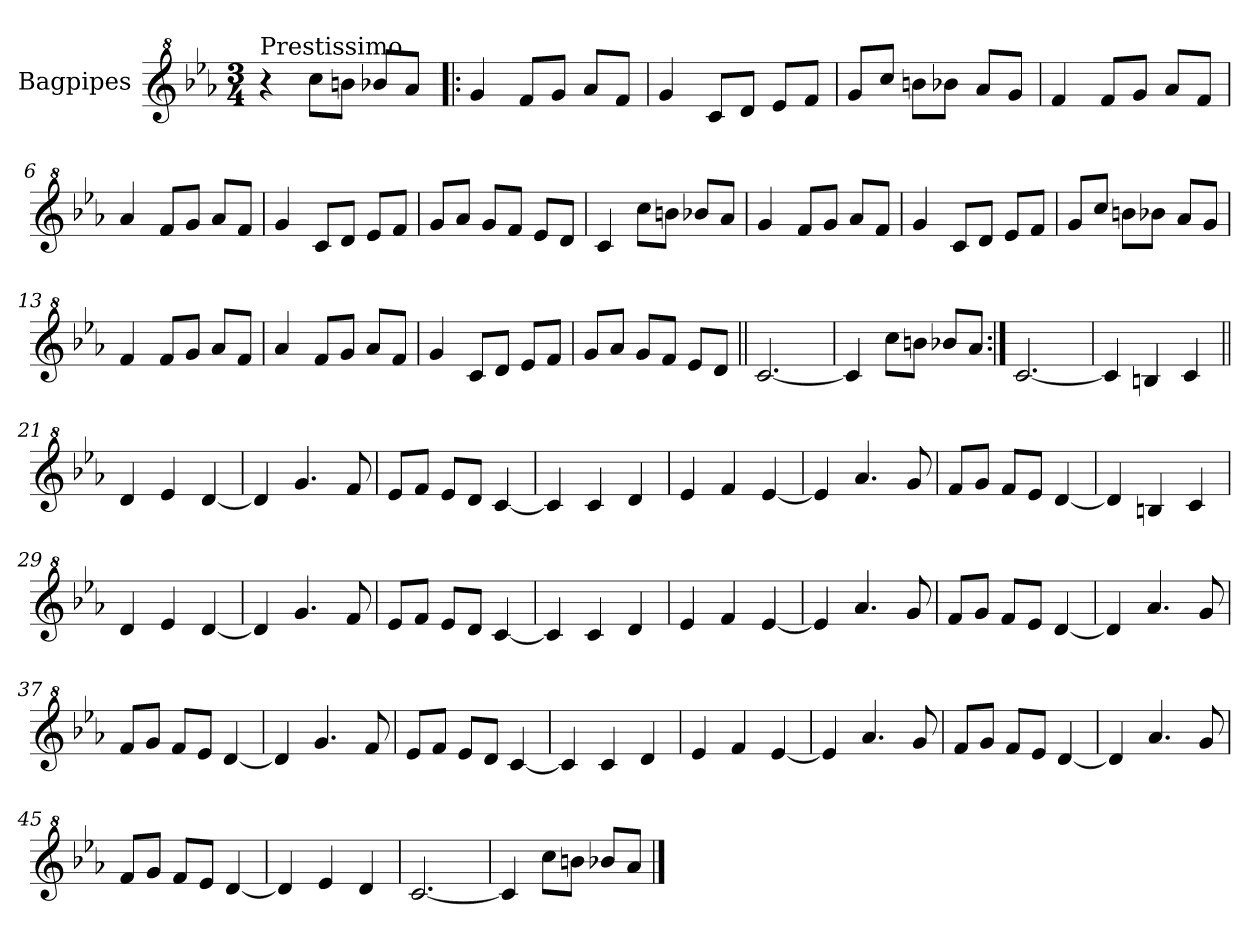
**kern
*part1
*staff1
*I"Bagpipes
*I'Bag
*clefG^2
*k[b-e-a-]
*E-:
*M3/4
=1
!LO:TX:a:t=Prestissimo
4r
8ccc\L
8bbn\J
8bb-X/L
8aa-/J
=2!|:
4gg/
8ff/L
8gg/J
8aa-/L
8ff/J
=3
4gg/
8cc/L
8dd/J
8ee-/L
8ff/J
=4
8gg/L
8ccc/J
8bbn\L
8bb-X\J
8aa-/L
8gg/J
=5
4ff/
8ff/L
8gg/J
8aa-/L
8ff/J
=6
4aa-/
8ff/L
8gg/J
8aa-/L
8ff/J
=7
4gg/
8cc/L
8dd/J
8ee-/L
8ff/J
!!LO:LB:g=z
=8
8gg/L
8aa-/J
8gg/L
8ff/J
8ee-/L
8dd/J
=9
4cc/
8ccc\L
8bbn\J
8bb-X/L
8aa-/J
=10
4gg/
8ff/L
8gg/J
8aa-/L
8ff/J
=11
4gg/
8cc/L
8dd/J
8ee-/L
8ff/J
=12
8gg/L
8ccc/J
8bbn\L
8bb-X\J
8aa-/L
8gg/J
=13
4ff/
8ff/L
8gg/J
8aa-/L
8ff/J
=14
4aa-/
8ff/L
8gg/J
8aa-/L
8ff/J
=15
4gg/
8cc/L
8dd/J
8ee-/L
8ff/J
!!LO:LB:g=z
=16
8gg/L
8aa-/J
8gg/L
8ff/J
8ee-/L
8dd/J
=17||
[2.cc/
=18
4cc/]
8ccc\L
8bbn\J
8bb-X/L
8aa-/J
=19:|!
[2.cc/
=20
4cc/]
4bn/
4cc/
=21||
4dd/
4ee-/
[4dd/
=22
4dd/]
4.gg/
8ff/
=23
8ee-/L
8ff/J
8ee-/L
8dd/J
[4cc/
=24
4cc/]
4cc/
4dd/
=25
4ee-/
4ff/
[4ee-/
!!LO:LB:g=z
=26
4ee-/]
4.aa-/
8gg/
=27
8ff/L
8gg/J
8ff/L
8ee-/J
[4dd/
=28
4dd/]
4bn/
4cc/
=29
4dd/
4ee-/
[4dd/
=30
4dd/]
4.gg/
8ff/
=31
8ee-/L
8ff/J
8ee-/L
8dd/J
[4cc/
=32
4cc/]
4cc/
4dd/
=33
4ee-/
4ff/
[4ee-/
=34
4ee-/]
4.aa-/
8gg/
=35
8ff/L
8gg/J
8ff/L
8ee-/J
[4dd/
!!LO:LB:g=z
=36
4dd/]
4.aa-/
8gg/
=37
8ff/L
8gg/J
8ff/L
8ee-/J
[4dd/
=38
4dd/]
4.gg/
8ff/
=39
8ee-/L
8ff/J
8ee-/L
8dd/J
[4cc/
=40
4cc/]
4cc/
4dd/
=41
4ee-/
4ff/
[4ee-/
=42
4ee-/]
4.aa-/
8gg/
=43
8ff/L
8gg/J
8ff/L
8ee-/J
[4dd/
=44
4dd/]
4.aa-/
8gg/
=45
8ff/L
8gg/J
8ff/L
8ee-/J
[4dd/
!!LO:LB:g=z
=46
4dd/]
4ee-/
4dd/
=47
[2.cc/
=48
4cc/]
8ccc\L
8bbn\J
8bb-X/L
8aa-/J
==
*-
